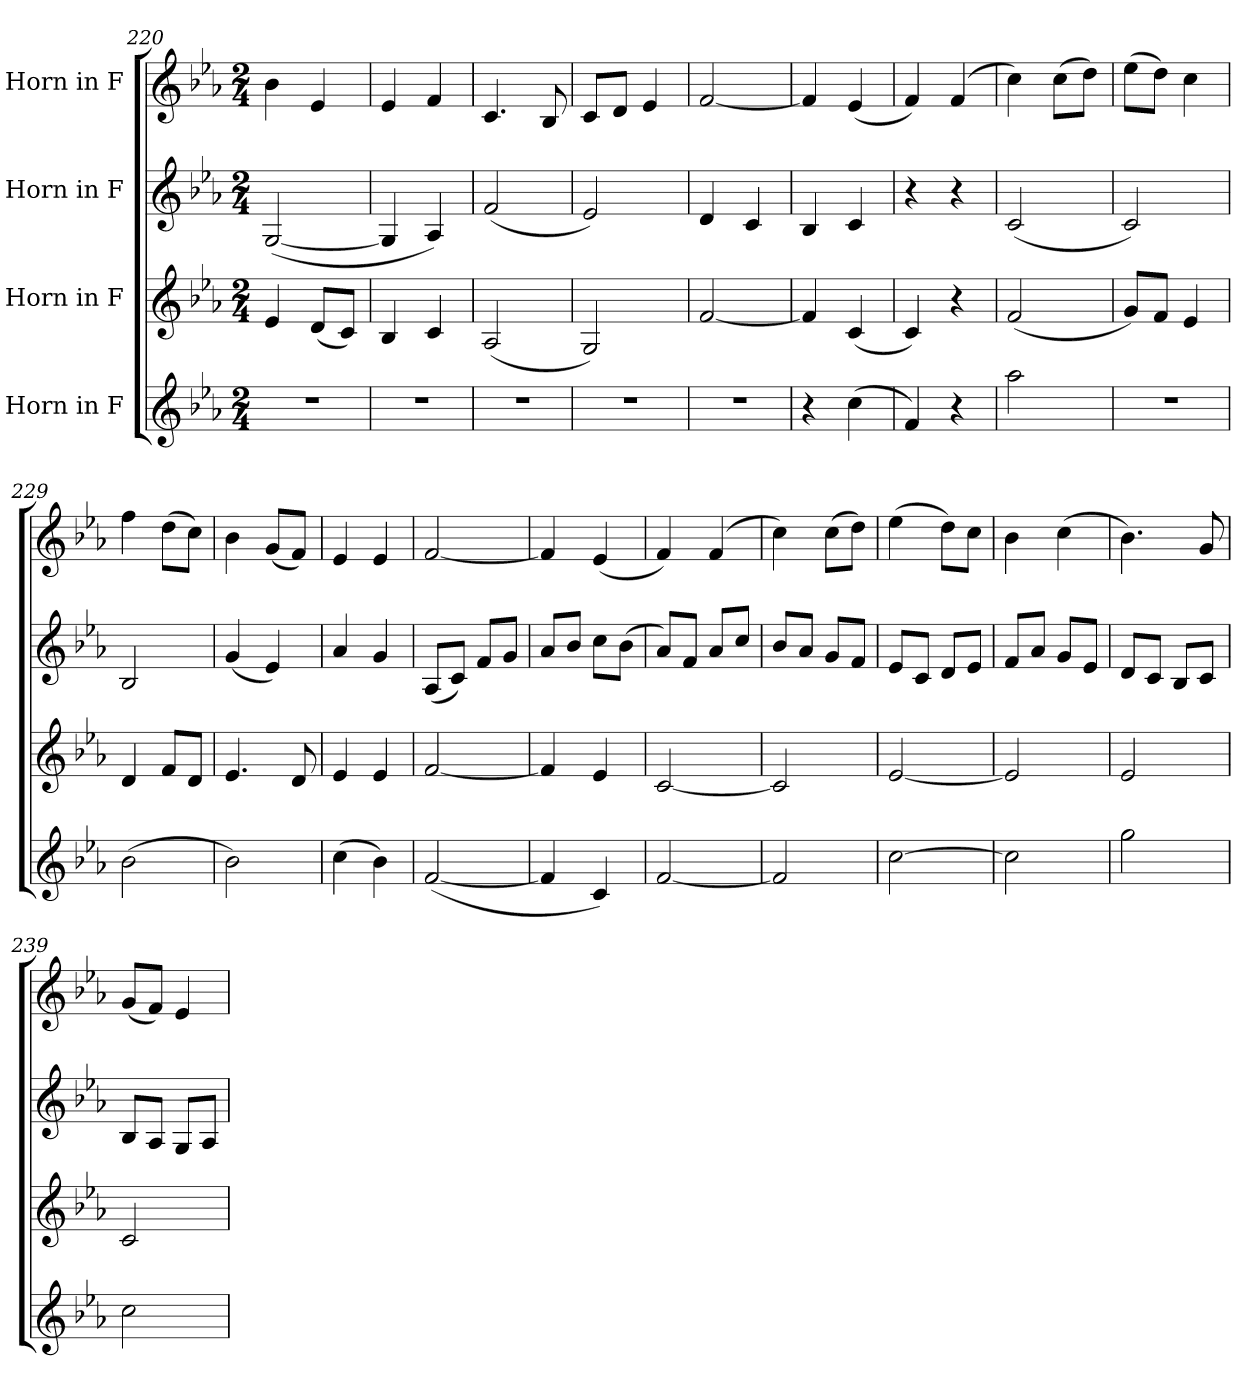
**kern	**kern	**kern	**kern
*part4	*part3	*part2	*part1
*staff4	*staff3	*staff2	*staff1
*I"Horn in F	*I"Horn in F	*I"Horn in F	*I"Horn in F
*clefG2	*clefG2	*clefG2	*clefG2
*ITrd4c7	*ITrd4c7	*ITrd4c7	*ITrd4c7
*k[b-e-a-d-]	*k[b-e-a-d-]	*k[b-e-a-d-]	*k[b-e-a-d-]
*M2/4	*M2/4	*M2/4	*M2/4
=220	=220	=220	=220
2r	4A-/	([2C/	4e-\
.	(8G/L	.	4A-/
.	8F/J)	.	.
=221	=221	=221	=221
2r	4E-/	4C/]	4A-/
.	4F/	4D-/)	4B-/
=222	=222	=222	=222
2r	(2D-/	(2B-/	4.F/
.	.	.	8E-/
!!LO:LB:g=z
=223	=223	=223	=223
2r	2C/)	2A-/)	8F/L
.	.	.	8G/J
.	.	.	4A-/
=224	=224	=224	=224
2r	[2B-/	4G/	[2B-/
.	.	4F/	.
=225	=225	=225	=225
4r	4B-/]	4E-/	4B-/]
(4f\	(4F/	4F/	(4A-/
=226	=226	=226	=226
4B-/)	4F/)	4r	4B-/)
4r	4r	4r	(4B-/
=227	=227	=227	=227
2dd-\	(2B-/	(2F/	4f\)
.	.	.	(8f\L
.	.	.	8g\J)
=228	=228	=228	=228
2r	8c/L)	2F/)	(8a-\L
.	8B-/J	.	8g\J)
.	4A-/	.	4f\
=229	=229	=229	=229
(2e-\	4G/	2E-/	4b-\
.	8B-/L	.	(8g\L
.	8G/J	.	8f\J)
=230	=230	=230	=230
2e-\)	4.A-/	(4c/	4e-\
.	.	4A-/)	(8c/L
.	8G/	.	8B-/J)
=231	=231	=231	=231
(4f\	4A-/	4d-/	4A-/
4e-\)	4A-/	4c/	4A-/
=232	=232	=232	=232
([2B-/	[2B-/	(8D-/L	[2B-/
.	.	8F/J)	.
.	.	8B-/L	.
.	.	8c/J	.
!!LO:LB:g=z
=233	=233	=233	=233
4B-/]	4B-/]	8d-/L	4B-/]
.	.	8e-/J	.
4F/)	4A-/	8f\L	(4A-/
.	.	(8e-\J	.
=234	=234	=234	=234
[2B-/	[2F/	8d-/L)	4B-/)
.	.	8B-/J	.
.	.	8d-/L	(4B-/
.	.	8f/J	.
=235	=235	=235	=235
2B-/]	2F/]	8e-/L	4f\)
.	.	8d-/J	.
.	.	8c/L	(8f\L
.	.	8B-/J	8g\J)
=236	=236	=236	=236
[2f\	[2A-/	8A-/L	(4a-\
.	.	8F/J	.
.	.	8G/L	8g\L)
.	.	8A-/J	8f\J
=237	=237	=237	=237
2f\]	2A-/]	8B-/L	4e-\
.	.	8d-/J	.
.	.	8c/L	(4f\
.	.	8A-/J	.
=238	=238	=238	=238
2cc\	2A-/	8G/L	4.e-\)
.	.	8F/J	.
.	.	8E-/L	.
.	.	8F/J	8c/
=239	=239	=239	=239
2f\	2F/	8E-/L	(8c/L
.	.	8D-/J	8B-/J)
.	.	8C/L	4A-/
.	.	8D-/J	.
=	=	=	=
*-	*-	*-	*-
